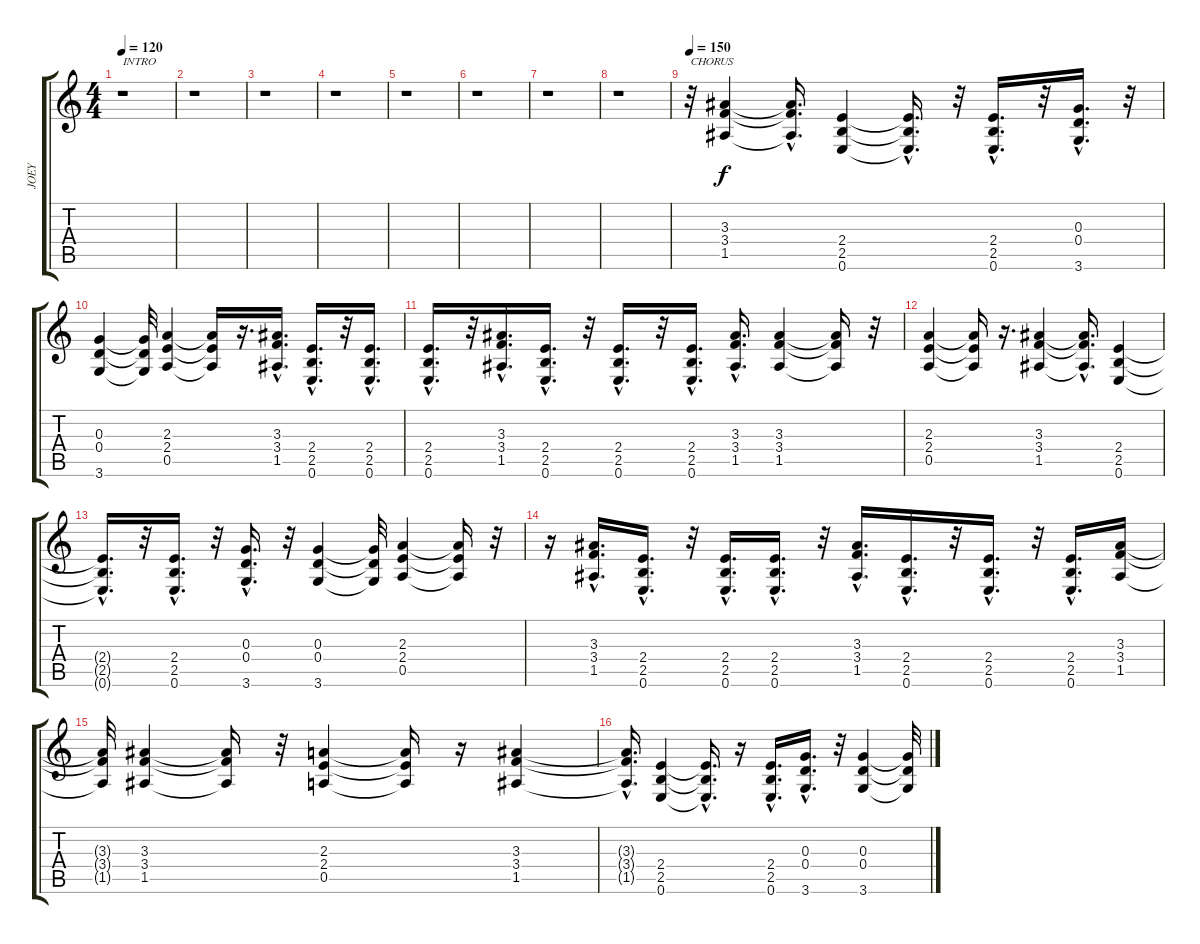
\track ("JOEY" "JOEY") {instrument distortionguitar}
\staff {score tabs}
\tuning (E4 B3 G3 D3 A2 E2) {hide}
\ts (4 4)
\tempo 120
\clef g2
\ks c
r.1{txt "INTRO" dy f instrument distortionguitar} |
r.1 |
r.1 |
r.1 |
r.1 |
r.1 |
r.1 |
r.1 |
\tempo 150
r.32{txt "CHORUS"} (3.3 3.4 1.5).4 (3.3{hac t} 3.4{hac t} 1.5{hac t}).16{d} (2.4 2.5 0.6).4 (2.4{hac t} 2.5{hac t} 0.6{hac t}).16{d} r.32 (2.4{hac} 2.5{hac} 0.6{hac}).16{d} r.32 (0.3{hac} 0.4{hac} 3.6{hac}).16{d} r.32 |
(0.3 0.4 3.6).4 (0.3{t} 0.4{t} 3.6{t}).32 (2.3 2.4 0.5).4 (2.3{t} 2.4{t} 0.5{t}).16 r.16{d} (3.3{hac} 3.4{hac} 1.5{hac}).16{d} (2.4{hac} 2.5{hac} 0.6{hac}).16{d} r.32 (2.4{hac} 2.5{hac} 0.6{hac}).16{d} |
(2.4{hac} 2.5{hac} 0.6{hac}).16{d} r.32 (3.3{hac} 3.4{hac} 1.5{hac}).16{d} (2.4{hac} 2.5{hac} 0.6{hac}).16{d} r.32 (2.4{hac} 2.5{hac} 0.6{hac}).16{d} r.32 (2.4{hac} 2.5{hac} 0.6{hac}).16{d} (3.3{hac} 3.4{hac} 1.5{hac}).16{d} (3.3 3.4 1.5).4 (3.3{t} 3.4{t} 1.5{t}).16 r.32 |
(2.3 2.4 0.5).4 (2.3{t} 2.4{t} 0.5{t}).16 r.16{d} (3.3 3.4 1.5).4 (3.3{hac t} 3.4{hac t} 1.5{hac t}).16{d} (2.4 2.5 0.6).4 |
(2.4{hac t} 2.5{hac t} 0.6{hac t}).16{d} r.32 (2.4{hac} 2.5{hac} 0.6{hac}).16{d} r.32 (0.3{hac} 0.4{hac} 3.6{hac}).16{d} r.32 (0.3 0.4 3.6).4 (0.3{t} 0.4{t} 3.6{t}).32 (2.3 2.4 0.5).4 (2.3{t} 2.4{t} 0.5{t}).16 r.32 |
r.16 (3.3{hac} 3.4{hac} 1.5{hac}).16{d} (2.4{hac} 2.5{hac} 0.6{hac}).16{d} r.32 (2.4{hac} 2.5{hac} 0.6{hac}).16{d} (2.4{hac} 2.5{hac} 0.6{hac}).16{d} r.32 (3.3{hac} 3.4{hac} 1.5{hac}).16{d} (2.4{hac} 2.5{hac} 0.6{hac}).16{d} r.32 (2.4{hac} 2.5{hac} 0.6{hac}).16{d} r.32 (2.4{hac} 2.5{hac} 0.6{hac}).16{d} (3.3 3.4 1.5).16 |
(3.3{t} 3.4{t} 1.5{t}).32 (3.3 3.4 1.5).4 (3.3{t} 3.4{t} 1.5{t}).16 r.32 (2.3 2.4 0.5).4 (2.3{t} 2.4{t} 0.5{t}).16 r.16 (3.3 3.4 1.5).4 |
(3.3{hac t} 3.4{hac t} 1.5{hac t}).16{d} (2.4 2.5 0.6).4 (2.4{hac t} 2.5{hac t} 0.6{hac t}).16{d} r.16 (2.4{hac} 2.5{hac} 0.6{hac}).16{d} (0.3{hac} 0.4{hac} 3.6{hac}).16{d} r.32 (0.3 0.4 3.6).4 (0.3{t} 0.4{t} 3.6{t}).32
